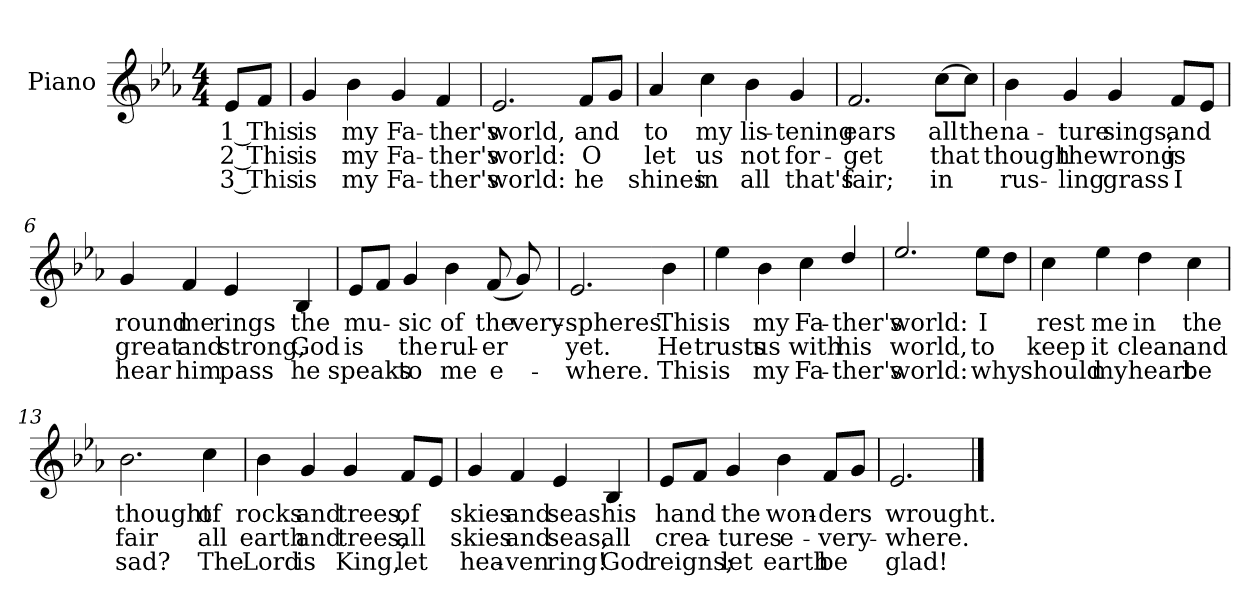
**kern	**text	**text	**text
*part1	*part1	*part1	*part1
*staff1	*staff1	*staff1	*staff1
*I"Piano	*	*	*
*I'Pno.	*	*	*
!!LO:PB:g=z
*clefG2	*	*	*
*k[b-e-a-]	*	*	*
*E-:	*	*	*
*M4/4	*	*	*
=	=	=	=
!	!LO:LY:b:color=#000000	!LO:LY:b:color=#000000	!LO:LY:b:color=#000000
8e-i/L	1 This	2 This	3 This
8fi/J	.	.	.
=1	=1	=1	=1
!	!LO:LY:b:color=#000000	!LO:LY:b:color=#000000	!LO:LY:b:color=#000000
4gi/	is	is	is
!	!LO:LY:b:color=#000000	!LO:LY:b:color=#000000	!LO:LY:b:color=#000000
4b-i\	my	my	my
!	!LO:LY:b:color=#000000	!LO:LY:b:color=#000000	!LO:LY:b:color=#000000
4gi/	Fa-	Fa-	Fa-
!	!LO:LY:b:color=#000000	!LO:LY:b:color=#000000	!LO:LY:b:color=#000000
4fi/	-ther's	-ther's	-ther's
=2	=2	=2	=2
!	!LO:LY:b:color=#000000	!LO:LY:b:color=#000000	!LO:LY:b:color=#000000
2.e-i/	world,	world:	world:
!	!LO:LY:b:color=#000000	!LO:LY:b:color=#000000	!LO:LY:b:color=#000000
8fi/L	and	O	he
8gi/J	.	.	.
=3	=3	=3	=3
!	!LO:LY:b:color=#000000	!LO:LY:b:color=#000000	!LO:LY:b:color=#000000
4a-i/	to	let	shines
!	!LO:LY:b:color=#000000	!LO:LY:b:color=#000000	!LO:LY:b:color=#000000
4cci\	my	us	in
!	!LO:LY:b:color=#000000	!LO:LY:b:color=#000000	!LO:LY:b:color=#000000
4b-i\	lis-	not	all
!	!LO:LY:b:color=#000000	!LO:LY:b:color=#000000	!LO:LY:b:color=#000000
4gi/	-tening	for-	that's
!!LO:LB:g=z
=4	=4	=4	=4
!	!LO:LY:b:color=#000000	!LO:LY:b:color=#000000	!LO:LY:b:color=#000000
2.fi/	ears	-get	fair;
!	!LO:LY:b:color=#000000	!LO:LY:b:color=#000000	!LO:LY:b:color=#000000
[8cci\L	all	that	in
!	!LO:LY:b:color=#000000	!	!
8cci\J]	the	.	.
=5	=5	=5	=5
!	!LO:LY:b:color=#000000	!LO:LY:b:color=#000000	!LO:LY:b:color=#000000
4b-i\	na-	though	rus-
!	!LO:LY:b:color=#000000	!LO:LY:b:color=#000000	!LO:LY:b:color=#000000
4gi/	-ture	the	-ling
!	!LO:LY:b:color=#000000	!LO:LY:b:color=#000000	!LO:LY:b:color=#000000
4gi/	sings,	wrong	grass
!	!LO:LY:b:color=#000000	!LO:LY:b:color=#000000	!LO:LY:b:color=#000000
8fi/L	and	is	I
8e-i/J	.	.	.
=6	=6	=6	=6
!	!LO:LY:b:color=#000000	!LO:LY:b:color=#000000	!LO:LY:b:color=#000000
4gi/	round	great	hear
!	!LO:LY:b:color=#000000	!LO:LY:b:color=#000000	!LO:LY:b:color=#000000
4fi/	me	and	him
!	!LO:LY:b:color=#000000	!LO:LY:b:color=#000000	!LO:LY:b:color=#000000
4e-i/	rings	strong,	pass
!	!LO:LY:b:color=#000000	!LO:LY:b:color=#000000	!LO:LY:b:color=#000000
4B-i/	the	God	he
!!LO:LB:g=z
=7	=7	=7	=7
!	!LO:LY:b:color=#000000	!LO:LY:b:color=#000000	!LO:LY:b:color=#000000
8e-i/L	mu-	is	speaks
8fi/J	.	.	.
!	!LO:LY:b:color=#000000	!LO:LY:b:color=#000000	!LO:LY:b:color=#000000
4gi/	-sic	the	to
!	!LO:LY:b:color=#000000	!LO:LY:b:color=#000000	!LO:LY:b:color=#000000
4b-i\	of	rul-	me
!	!LO:LY:b:color=#000000	!LO:LY:b:color=#000000	!LO:LY:b:color=#000000
(8fi/	the	-er	e-
!	!LO:LY:b:color=#000000	!	!
8gi/)	-very-	.	.
=8	=8	=8	=8
!	!LO:LY:b:color=#000000	!LO:LY:b:color=#000000	!LO:LY:b:color=#000000
2.e-i/	spheres.	yet.	-where.
=9-	=9-	=9-	=9-
!	!LO:LY:b:color=#000000	!LO:LY:b:color=#000000	!LO:LY:b:color=#000000
4b-i\	This	He	This
=10	=10	=10	=10
!	!LO:LY:b:color=#000000	!LO:LY:b:color=#000000	!LO:LY:b:color=#000000
4ee-i\	is	trusts	is
!	!LO:LY:b:color=#000000	!LO:LY:b:color=#000000	!LO:LY:b:color=#000000
4b-i\	my	us	my
!	!LO:LY:b:color=#000000	!LO:LY:b:color=#000000	!LO:LY:b:color=#000000
4cci\	Fa-	with	Fa-
!	!LO:LY:b:color=#000000	!LO:LY:b:color=#000000	!LO:LY:b:color=#000000
4ddi/	-ther's	his	-ther's
=11	=11	=11	=11
!	!LO:LY:b:color=#000000	!LO:LY:b:color=#000000	!LO:LY:b:color=#000000
2.ee-i/	world:	world,	world:
!	!LO:LY:b:color=#000000	!LO:LY:b:color=#000000	!LO:LY:b:color=#000000
8ee-i\L	I	to	why
8ddi\J	.	.	.
!!LO:LB:g=z
=12	=12	=12	=12
!	!LO:LY:b:color=#000000	!LO:LY:b:color=#000000	!LO:LY:b:color=#000000
4cci\	rest	keep	should
!	!LO:LY:b:color=#000000	!LO:LY:b:color=#000000	!LO:LY:b:color=#000000
4ee-i\	me	it	my
!	!LO:LY:b:color=#000000	!LO:LY:b:color=#000000	!LO:LY:b:color=#000000
4ddi\	in	clean	heart
!	!LO:LY:b:color=#000000	!LO:LY:b:color=#000000	!LO:LY:b:color=#000000
4cci\	the	and	be
=13	=13	=13	=13
!	!LO:LY:b:color=#000000	!LO:LY:b:color=#000000	!LO:LY:b:color=#000000
2.b-i\	thought	fair	sad?
!	!LO:LY:b:color=#000000	!LO:LY:b:color=#000000	!LO:LY:b:color=#000000
4cci\	of	all	The
=14	=14	=14	=14
!	!LO:LY:b:color=#000000	!LO:LY:b:color=#000000	!LO:LY:b:color=#000000
4b-i\	rocks	earth	Lord
!	!LO:LY:b:color=#000000	!LO:LY:b:color=#000000	!LO:LY:b:color=#000000
4gi/	and	and	is
!	!LO:LY:b:color=#000000	!LO:LY:b:color=#000000	!LO:LY:b:color=#000000
4gi/	trees,	trees,	King,
!	!LO:LY:b:color=#000000	!LO:LY:b:color=#000000	!LO:LY:b:color=#000000
8fi/L	of	all	let
8e-i/J	.	.	.
!!LO:LB:g=z
=15	=15	=15	=15
!	!LO:LY:b:color=#000000	!LO:LY:b:color=#000000	!LO:LY:b:color=#000000
4gi/	skies	skies	hea-
!	!LO:LY:b:color=#000000	!LO:LY:b:color=#000000	!LO:LY:b:color=#000000
4fi/	and	and	-ven
!	!LO:LY:b:color=#000000	!LO:LY:b:color=#000000	!LO:LY:b:color=#000000
4e-i/	seas	seas,	ring!
!	!LO:LY:b:color=#000000	!LO:LY:b:color=#000000	!LO:LY:b:color=#000000
4B-i/	his	all	God
=16	=16	=16	=16
!	!LO:LY:b:color=#000000	!LO:LY:b:color=#000000	!LO:LY:b:color=#000000
8e-i/L	hand	crea-	reigns;
8fi/J	.	.	.
!	!LO:LY:b:color=#000000	!LO:LY:b:color=#000000	!LO:LY:b:color=#000000
4gi/	the	-tures	let
!	!LO:LY:b:color=#000000	!LO:LY:b:color=#000000	!LO:LY:b:color=#000000
4b-i\	won-	e-	earth
!	!LO:LY:b:color=#000000	!LO:LY:b:color=#000000	!LO:LY:b:color=#000000
8fi/L	-ders	-very-	be
8gi/J	.	.	.
=17	=17	=17	=17
!	!LO:LY:b:color=#000000	!LO:LY:b:color=#000000	!LO:LY:b:color=#000000
2.e-i/	wrought.	-where.	glad!
==	==	==	==
*-	*-	*-	*-
